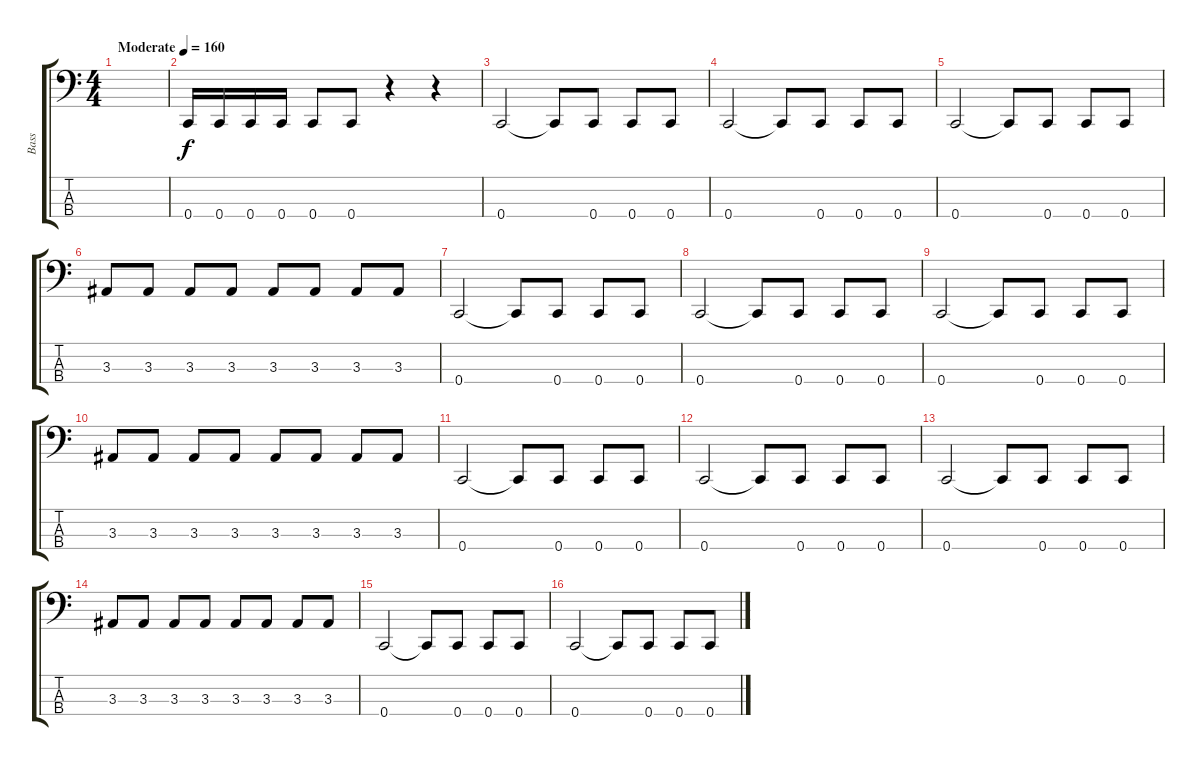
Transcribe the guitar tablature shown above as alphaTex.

\track ("Bass" "Bass") {instrument electricbassfinger}
\staff {score tabs}
\tuning (F2 C2 G1 C1) {hide}
\ts (4 4)
\tempo (160 "Moderate")
\clef f4
\ks c
|
0.4.16 0.4.16{dy f} 0.4.16 0.4.16 0.4.8 0.4.8 r.4 r.4 |
0.4.2 0.4{t}.8 0.4.8 0.4.8 0.4.8 |
0.4.2 0.4{t}.8 0.4.8 0.4.8 0.4.8 |
0.4.2 0.4{t}.8 0.4.8 0.4.8 0.4.8 |
3.3.8 3.3.8 3.3.8 3.3.8 3.3.8 3.3.8 3.3.8 3.3.8 |
0.4.2 0.4{t}.8 0.4.8 0.4.8 0.4.8 |
0.4.2 0.4{t}.8 0.4.8 0.4.8 0.4.8 |
0.4.2 0.4{t}.8 0.4.8 0.4.8 0.4.8 |
3.3.8 3.3.8 3.3.8 3.3.8 3.3.8 3.3.8 3.3.8 3.3.8 |
0.4.2 0.4{t}.8 0.4.8 0.4.8 0.4.8 |
0.4.2 0.4{t}.8 0.4.8 0.4.8 0.4.8 |
0.4.2 0.4{t}.8 0.4.8 0.4.8 0.4.8 |
3.3.8 3.3.8 3.3.8 3.3.8 3.3.8 3.3.8 3.3.8 3.3.8 |
0.4.2 0.4{t}.8 0.4.8 0.4.8 0.4.8 |
0.4.2 0.4{t}.8 0.4.8 0.4.8 0.4.8
